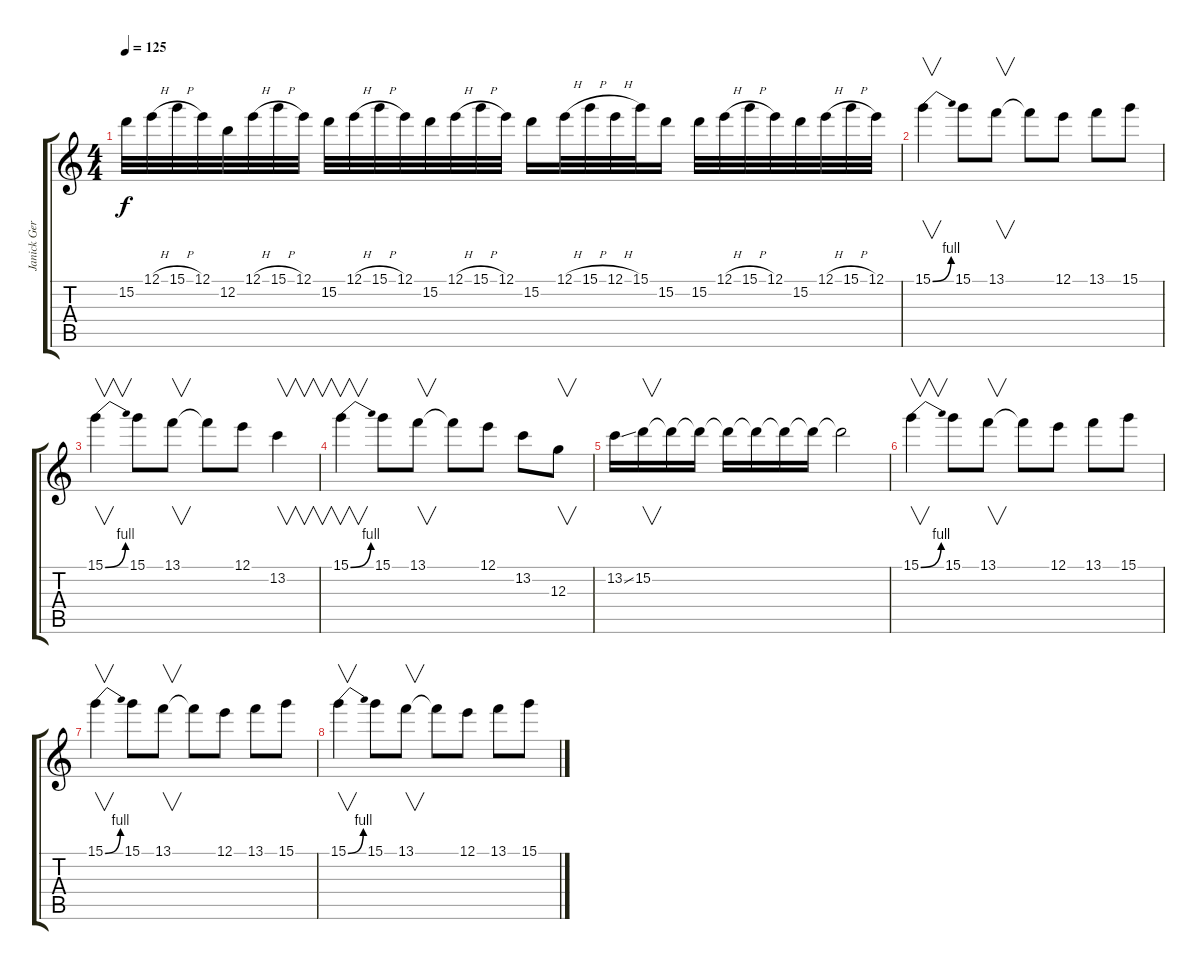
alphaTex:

\track ("Janick Gers" "Janick Ger") {instrument distortionguitar}
\staff {score tabs}
\tuning (E4 B3 G3 D3 A2 E2) {hide}
\ts (4 4)
\tempo 125
\clef g2
\ks c
15.2.32{dy f} 12.1{h}.32 15.1{h}.32 12.1.32 12.2.32 12.1{h}.32 15.1{h}.32 12.1.32 15.2.32 12.1{h}.32 15.1{h}.32 12.1.32 15.2.32 12.1{h}.32 15.1{h}.32 12.1.32 15.2.16 12.1{h}.32 15.1{h}.32 12.1{h}.32 15.1.32 15.2.16 15.2.32 12.1{h}.32 15.1{h}.32 12.1.32 15.2.32 12.1{h}.32 15.1{h}.32 12.1.32 |
15.1{be (bend 0 0 60 4)}.4{v} 15.1.8 13.1.8{v} 13.1{t}.8 12.1.8 13.1.8 15.1.8 |
15.1{be (bend 0 0 60 4)}.4{v} 15.1.8 13.1.8{v} 13.1{t}.8 12.1.8 13.2.4{v} |
15.1{be (bend 0 0 60 4)}.4{v} 15.1.8 13.1.8{v} 13.1{t}.8 12.1.8 13.2.8 12.3.8{v} |
13.2{ss}.16 15.2.16{v} 15.2{t}.16 15.2{t}.16 15.2{t}.16 15.2{t}.16 15.2{t}.16 15.2{t}.16 15.2{t}.2 |
15.1{be (bend 0 0 60 4)}.4{v} 15.1.8 13.1.8{v} 13.1{t}.8 12.1.8 13.1.8 15.1.8 |
15.1{be (bend 0 0 60 4)}.4{v} 15.1.8 13.1.8{v} 13.1{t}.8 12.1.8 13.1.8 15.1.8 |
15.1{be (bend 0 0 60 4)}.4{v} 15.1.8 13.1.8{v} 13.1{t}.8 12.1.8 13.1.8 15.1.8
